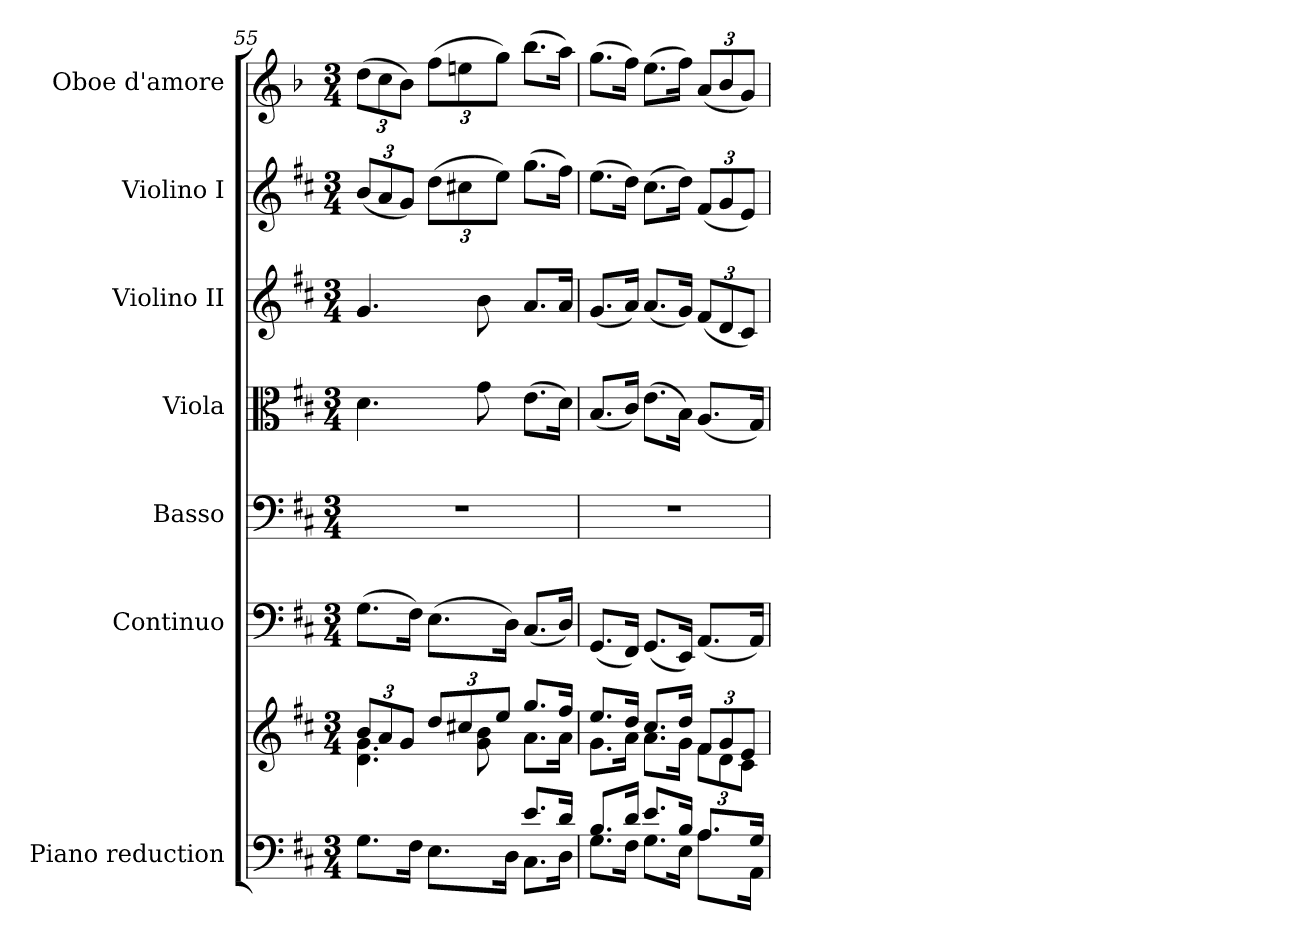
**kern	**kern	**kern	**kern	**kern	**kern	**kern	**kern
*part7	*part7	*part6	*part5	*part4	*part3	*part2	*part1
*staff8	*staff7	*staff6	*staff5	*staff4	*staff3	*staff2	*staff1
*I"Piano reduction	*	*I"Continuo	*I"Basso	*I"Viola	*I"Violino II	*I"Violino I	*I"Oboe d'amore
*I'Pno	*	*	*	*	*	*	*I'Ob
!!LO:LB:g=z
*clefF4	*clefG2	*clefF4	*clefF4	*clefC3	*clefG2	*clefG2	*clefG2
*	*	*	*	*	*	*	*ITrd2c3
*k[f#c#]	*k[f#c#]	*k[f#c#]	*k[f#c#]	*k[f#c#]	*k[f#c#]	*k[f#c#]	*k[f#c#]
*M3/4	*M3/4	*M3/4	*M3/4	*M3/4	*M3/4	*M3/4	*M3/4
=55	=55	=55	=55	=55	=55	=55	=55
*^	*	*	*	*	*	*	*
*	*	*Xbrackettup	*	*	*	*	*Xbrackettup	*Xbrackettup
*	*	*^	*	*	*	*	*	*
8.G\L	2ryy	12b/L	4.d\ 4.g\	(>8.G\L	2.r	4.d\	4.g/	(<12b/L	(>12b\L
.	.	12a/	.	.	.	.	.	12a/	12a\
.	.	12g/J	.	.	.	.	.	12g/J)	12g\J)
16F#\Jk	.	.	.	16F#\Jk)	.	.	.	.	.
8.E\L	.	12dd/L	.	(>8.E\L	.	.	.	(>12dd\L	(>12dd\L
.	.	12cc#X/	.	.	.	.	.	12cc#X\	12cc#X\
.	.	.	8g\ 8b\	.	.	8g\	8b\	.	.
.	.	12ee/J	.	.	.	.	.	12ee\J)	12ee\J)
16D\Jk	.	.	.	16D\Jk)	.	.	.	.	.
8.e/L	8.C#\L	8.gg/L	8.a\L	(<8.C#/L	.	(>8.e\L	8.a/L	(>8.gg\L	(>8.gg\L
16d/Jk	16D\Jk	16ff#/Jk	16a\Jk	16D/Jk)	.	16d\Jk)	16a/Jk	16ff#\Jk)	16ff#\Jk)
=56	=56	=56	=56	=56	=56	=56	=56	=56	=56
8.B/L	8.G\L	8.ee/L	8.g\L	(<8.GG/L	2.r	(<8.B/L	(<8.g/L	(>8.ee\L	(>8.ee\L
16d/Jk	16F#\Jk	16dd/Jk	16a\Jk	16FF#/Jk)	.	16c#/Jk)	16a/Jk)	16dd\Jk)	16dd\Jk)
8.e/L	8.G\L	8.cc#/L	8.a\L	(<8.GG/L	.	(>8.e\L	(<8.a/L	(>8.cc#\L	(>8.cc#\L
16B/Jk	16E\Jk	16dd/Jk	16g\Jk	16EE/Jk)	.	16B\Jk)	16g/Jk)	16dd\Jk)	16dd\Jk)
*	*	*	*	*	*	*	*Xbrackettup	*	*
8.A/L	8.A\L	12f#/L	12f#\L	(<8.AA/L	.	(<8.A/L	(<12f#/L	(<12f#/L	(<12f#/L
.	.	12g/	12d\	.	.	.	12d/	12g/	12g/
.	.	12e/J	12c#\J	.	.	.	12c#/J)	12e/J)	12e/J)
16G/Jk	16AA\Jk	.	.	16AA/Jk)	.	16G/Jk)	.	.	.
*v	*v	*	*	*	*	*	*	*	*
*	*v	*v	*	*	*	*	*	*
=	=	=	=	=	=	=	=
*-	*-	*-	*-	*-	*-	*-	*-
